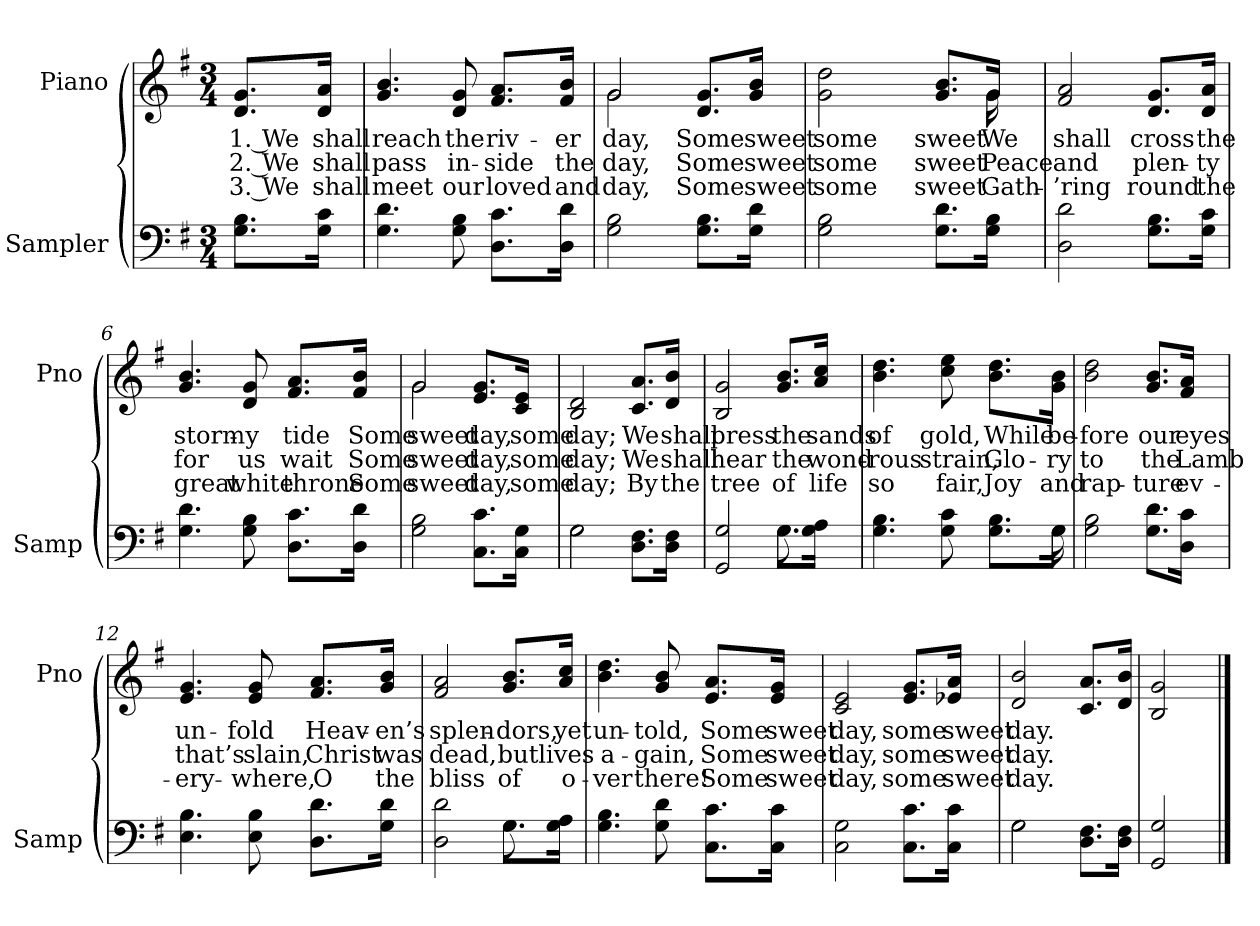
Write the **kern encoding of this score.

**kern	**kern	**text	**text	**text
*part2	*part1	*part1	*part1	*part1
*staff2	*staff1	*staff1	*staff1	*staff1
*I"Sampler	*I"Piano	*	*	*
*I'Samp	*I'Pno	*	*	*
*clefF4	*clefG2	*	*	*
*k[f#]	*k[f#]	*	*	*
*G:	*G:	*	*	*
*M3/4	*M3/4	*	*	*
=1	=1	=1	=1	=1
8.G\ 8.B\L	8.d/ 8.g/L	1. We	2. We	3. We
16G\ 16c\Jk	16d/ 16a/Jk	shall	shall	shall
=2	=2	=2	=2	=2
4.G 4.d	4.g 4.b	reach	pass	meet
8G 8B	8d 8g	the	in-	our
8.D\ 8.c\L	8.f#/ 8.a/L	riv-	-side	loved
16D\ 16d\Jk	16f#/ 16b/Jk	-er	the	and
=3	=3	=3	=3	=3
*	*^	*	*	*
2G 2B	2g/	2g	day,	day,	day,
8.G\ 8.B\L	8.d/ 8.g/L	4ryy	Some	Some	Some
16G\ 16d\Jk	16g/ 16b/Jk	.	sweet	sweet	sweet
=4	=4	=4	=4	=4	=4
2G 2B	2g 2dd	8.ryy	some	some	some
*	*v	*v	*	*	*
8.G\ 8.d\L	8.g/ 8.b/L	sweet	sweet	sweet
*	*^	*	*	*
16G\ 16B\Jk	16g/Jk	16g	We	Peace	Gath-
*	*v	*v	*	*	*
=5	=5	=5	=5	=5
2D 2d	2f# 2a	shall	and	-’ring
8.G\ 8.B\L	8.d/ 8.g/L	cross	plen-	round
16G\ 16c\Jk	16d/ 16a/Jk	the	-ty	the
=6	=6	=6	=6	=6
4.G 4.d	4.g 4.b	storm-	for	great
8G 8B	8d 8g	-y	us	white
8.D\ 8.c\L	8.f#/ 8.a/L	tide	wait	throne
16D\ 16d\Jk	16f#/ 16b/Jk	Some	Some	Some
=7	=7	=7	=7	=7
*	*^	*	*	*
2G 2B	2g/	2g	sweet	sweet	sweet
8.C\ 8.c\L	8.e/ 8.g/L	4ryy	day,	day,	day,
16C\ 16G\Jk	16c/ 16e/Jk	.	some	some	some
*	*v	*v	*	*	*
=8	=8	=8	=8	=8
*^	*	*	*	*
2G\	2G	2B 2d	day;	day;	day;
8.D\ 8.F#\L	4ryy	8.c/ 8.a/L	We	We	By
16D\ 16F#\Jk	.	16d/ 16b/Jk	shall	shall	the
=9	=9	=9	=9	=9	=9
2GG 2G	2ryy	2B 2g	press	hear	tree
8.G\L	8.G	8.g/ 8.b/L	the	the	of
16G\ 16A\Jk	16ryy	16a/ 16cc/Jk	sands	wond-	life
=10	=10	=10	=10	=10	=10
4.G 4.B	8.ryy	4.b 4.dd	of	-rous	so
*v	*v	*	*	*	*
8G 8c	8cc 8ee	gold,	strain,	fair,
8.G\ 8.B\L	8.b\ 8.dd\L	While	Glo-	Joy
*^	*	*	*	*
16G\Jk	16G	16g\ 16b\Jk	be-	-ry	and
*v	*v	*	*	*	*
=11	=11	=11	=11	=11
2G 2B	2b 2dd	-fore	to	rap-
8.G\ 8.d\L	8.g/ 8.b/L	our	the	-ture
16D\ 16c\Jk	16f#/ 16a/Jk	eyes	Lamb	ev-
=12	=12	=12	=12	=12
4.E 4.B	4.e 4.g	un-	that’s	-ery-
8E 8B	8e 8g	-fold	slain,	-where,
8.D\ 8.d\L	8.f#/ 8.a/L	Heav-	Christ	O
16G\ 16d\Jk	16g/ 16b/Jk	-en’s	was	the
=13	=13	=13	=13	=13
*^	*	*	*	*
2D 2d	2ryy	2f# 2a	splen-	dead,	bliss
8.G\L	8.G	8.g/ 8.b/L	-dors,	but	of
16G\ 16A\Jk	16ryy	16a/ 16cc/Jk	yet	lives	o-
*v	*v	*	*	*	*
=14	=14	=14	=14	=14
4.G 4.B	4.b 4.dd	un-	a-	-ver
8G 8d	8g 8b	-told,	-gain,	there!
8.C\ 8.c\L	8.e/ 8.a/L	Some	Some	Some
16C\ 16c\Jk	16e/ 16g/Jk	sweet	sweet	sweet
=15	=15	=15	=15	=15
2C 2G	2c 2e	day,	day,	day,
8.C\ 8.c\L	8.e/ 8.g/L	some	some	some
16C\ 16c\Jk	16e-X/ 16a/Jk	sweet	sweet	sweet
=16	=16	=16	=16	=16
*^	*	*	*	*
2G\	2G	2d 2b	day.	day.	day.
8.D\ 8.F#\L	4ryy	8.c/ 8.a/L	.	.	.
16D\ 16F#\Jk	.	16d/ 16b/Jk	.	.	.
*v	*v	*	*	*	*
=17	=17	=17	=17	=17
2GG 2G	2B 2g	.	.	.
==	==	==	==	==
*-	*-	*-	*-	*-
